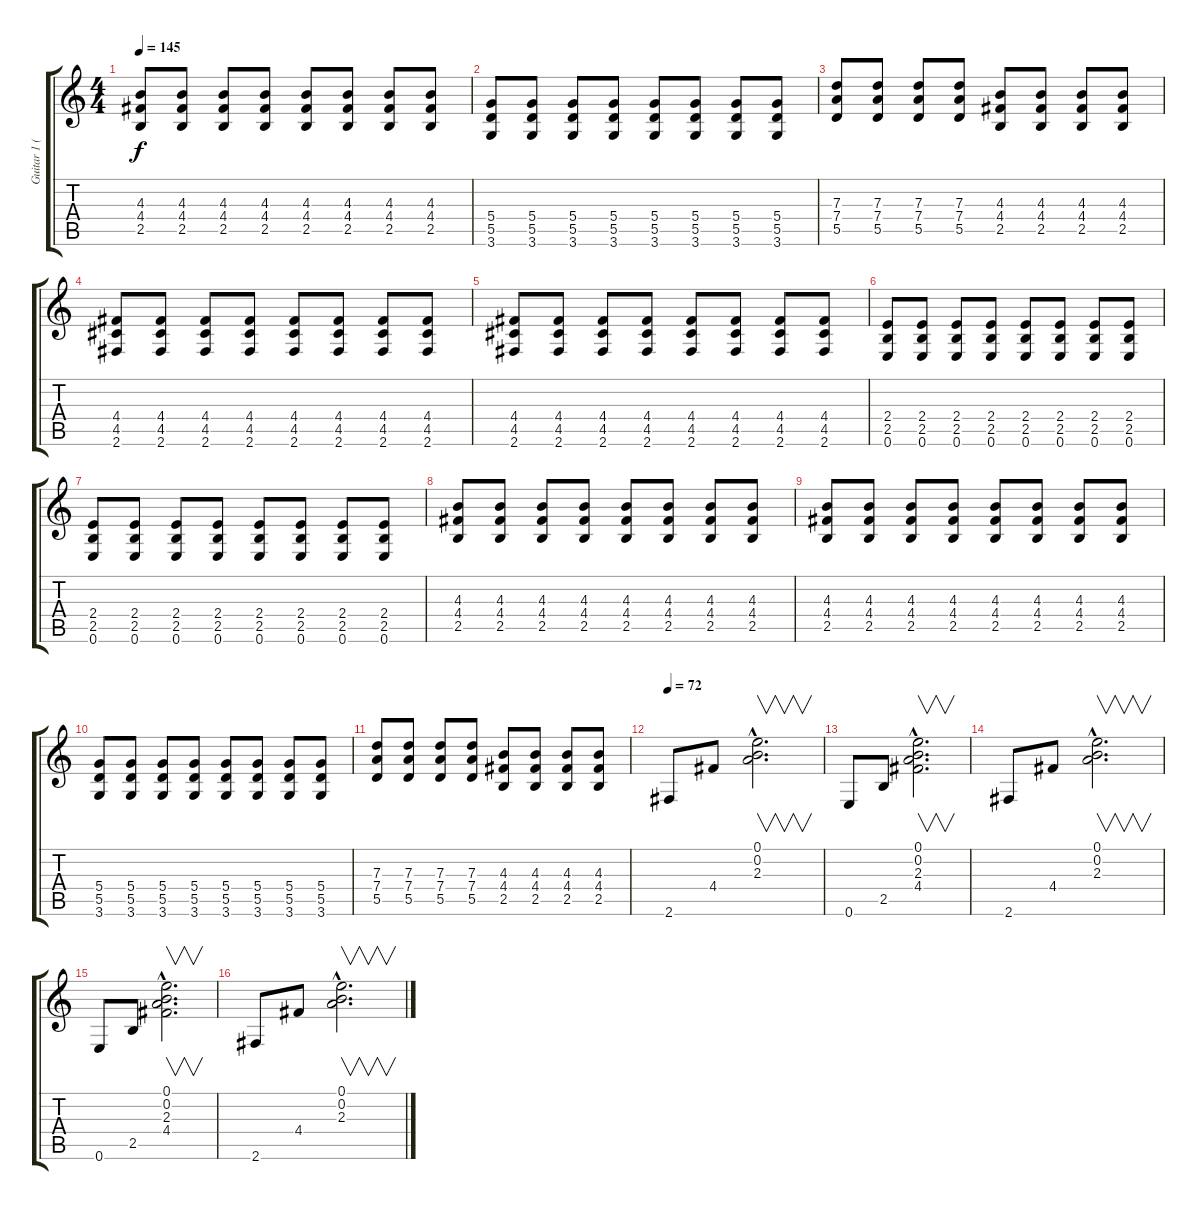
\track ("Guitar 1 (Rhythm)" "Guitar 1 (") {instrument distortionguitar}
\staff {score tabs}
\tuning (E4 B3 G3 D3 A2 E2) {hide}
\ts (4 4)
\tempo 145
\clef g2
\ks c
(4.3 4.4 2.5).8{dy f} (4.3 4.4 2.5).8 (4.3 4.4 2.5).8 (4.3 4.4 2.5).8 (4.3 4.4 2.5).8 (4.3 4.4 2.5).8 (4.3 4.4 2.5).8 (4.3 4.4 2.5).8 |
(5.4 5.5 3.6).8 (5.4 5.5 3.6).8 (5.4 5.5 3.6).8 (5.4 5.5 3.6).8 (5.4 5.5 3.6).8 (5.4 5.5 3.6).8 (5.4 5.5 3.6).8 (5.4 5.5 3.6).8 |
(7.3 7.4 5.5).8 (7.3 7.4 5.5).8 (7.3 7.4 5.5).8 (7.3 7.4 5.5).8 (4.3 4.4 2.5).8 (4.3 4.4 2.5).8 (4.3 4.4 2.5).8 (4.3 4.4 2.5).8 |
(4.4 4.5 2.6).8 (4.4 4.5 2.6).8 (4.4 4.5 2.6).8 (4.4 4.5 2.6).8 (4.4 4.5 2.6).8 (4.4 4.5 2.6).8 (4.4 4.5 2.6).8 (4.4 4.5 2.6).8 |
(4.4 4.5 2.6).8 (4.4 4.5 2.6).8 (4.4 4.5 2.6).8 (4.4 4.5 2.6).8 (4.4 4.5 2.6).8 (4.4 4.5 2.6).8 (4.4 4.5 2.6).8 (4.4 4.5 2.6).8 |
(2.4 2.5 0.6).8 (2.4 2.5 0.6).8 (2.4 2.5 0.6).8 (2.4 2.5 0.6).8 (2.4 2.5 0.6).8 (2.4 2.5 0.6).8 (2.4 2.5 0.6).8 (2.4 2.5 0.6).8 |
(2.4 2.5 0.6).8 (2.4 2.5 0.6).8 (2.4 2.5 0.6).8 (2.4 2.5 0.6).8 (2.4 2.5 0.6).8 (2.4 2.5 0.6).8 (2.4 2.5 0.6).8 (2.4 2.5 0.6).8 |
(4.3 4.4 2.5).8 (4.3 4.4 2.5).8 (4.3 4.4 2.5).8 (4.3 4.4 2.5).8 (4.3 4.4 2.5).8 (4.3 4.4 2.5).8 (4.3 4.4 2.5).8 (4.3 4.4 2.5).8 |
(4.3 4.4 2.5).8 (4.3 4.4 2.5).8 (4.3 4.4 2.5).8 (4.3 4.4 2.5).8 (4.3 4.4 2.5).8 (4.3 4.4 2.5).8 (4.3 4.4 2.5).8 (4.3 4.4 2.5).8 |
(5.4 5.5 3.6).8 (5.4 5.5 3.6).8 (5.4 5.5 3.6).8 (5.4 5.5 3.6).8 (5.4 5.5 3.6).8 (5.4 5.5 3.6).8 (5.4 5.5 3.6).8 (5.4 5.5 3.6).8 |
(7.3 7.4 5.5).8 (7.3 7.4 5.5).8 (7.3 7.4 5.5).8 (7.3 7.4 5.5).8 (4.3 4.4 2.5).8 (4.3 4.4 2.5).8 (4.3 4.4 2.5).8 (4.3 4.4 2.5).8 |
\tempo 72
2.6.8{instrument electricguitarclean} 4.4.8 (0.1{hac} 0.2{hac} 2.3{hac}).2{v d} |
0.6.8 2.5.8 (0.1{hac} 0.2{hac} 2.3{hac} 4.4{hac}).2{v d} |
2.6.8 4.4.8 (0.1{hac} 0.2{hac} 2.3{hac}).2{v d} |
0.6.8 2.5.8 (0.1{hac} 0.2{hac} 2.3{hac} 4.4{hac}).2{v d} |
2.6.8 4.4.8 (0.1{hac} 0.2{hac} 2.3{hac}).2{v d}
